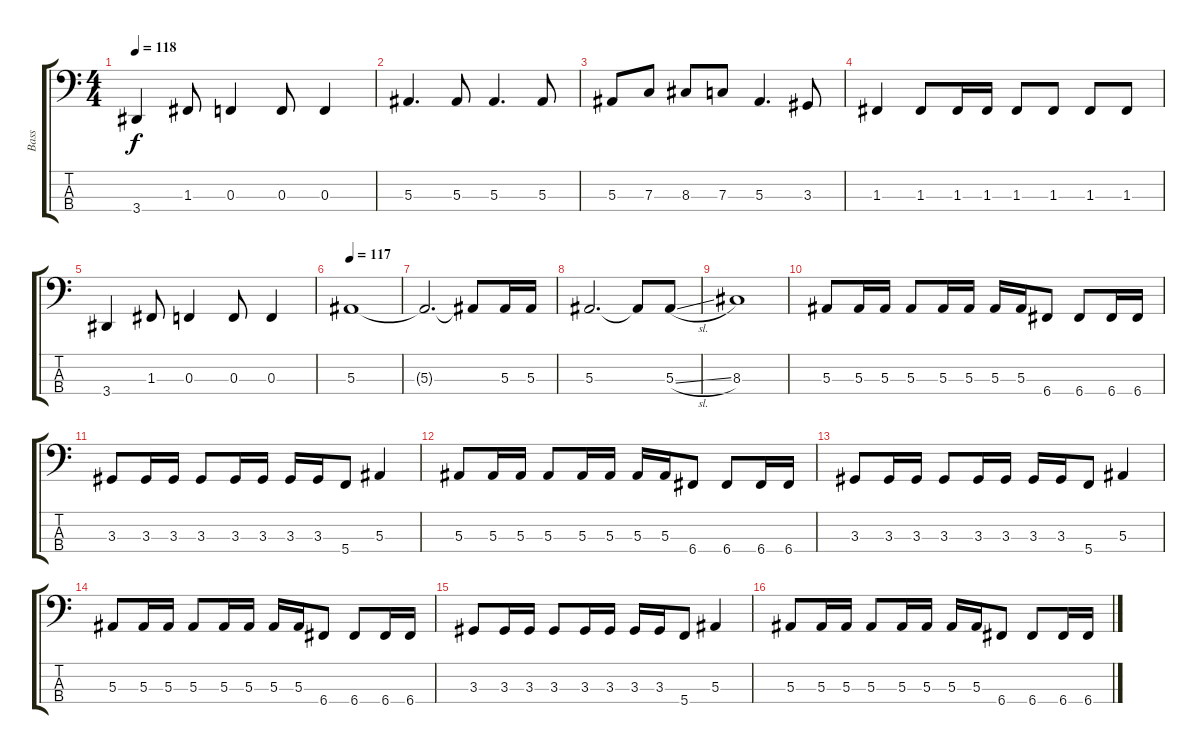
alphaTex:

\track ("Bass" "Bass") {instrument electricbassfinger}
\staff {score tabs}
\tuning (Eb2 Bb1 F1 C1) {hide}
\ts (4 4)
\tempo 118
\clef f4
\ks c
3.4.4{dy f} 1.3.8 0.3.4 0.3.8 0.3.4 |
5.3.4{d} 5.3.8 5.3.4{d} 5.3.8 |
5.3.8 7.3.8 8.3.8 7.3.8 5.3.4{d} 3.3.8 |
1.3.4 1.3.8 1.3.16 1.3.16 1.3.8 1.3.8 1.3.8 1.3.8 |
3.4.4 1.3.8 0.3.4 0.3.8 0.3.4 |
\tempo 117
5.3.1 |
5.3{t}.2{d} 5.3{t}.8 5.3.16 5.3.16 |
5.3.2{d} 5.3{t}.8 5.3{sl}.8 |
8.3.1 |
5.3.8 5.3.16 5.3.16 5.3.8 5.3.16 5.3.16 5.3.16 5.3.16 6.4.8 6.4.8 6.4.16 6.4.16 |
3.3.8 3.3.16 3.3.16 3.3.8 3.3.16 3.3.16 3.3.16 3.3.16 5.4.8 5.3.4 |
5.3.8 5.3.16 5.3.16 5.3.8 5.3.16 5.3.16 5.3.16 5.3.16 6.4.8 6.4.8 6.4.16 6.4.16 |
3.3.8 3.3.16 3.3.16 3.3.8 3.3.16 3.3.16 3.3.16 3.3.16 5.4.8 5.3.4 |
5.3.8 5.3.16 5.3.16 5.3.8 5.3.16 5.3.16 5.3.16 5.3.16 6.4.8 6.4.8 6.4.16 6.4.16 |
3.3.8 3.3.16 3.3.16 3.3.8 3.3.16 3.3.16 3.3.16 3.3.16 5.4.8 5.3.4 |
5.3.8 5.3.16 5.3.16 5.3.8 5.3.16 5.3.16 5.3.16 5.3.16 6.4.8 6.4.8 6.4.16 6.4.16
